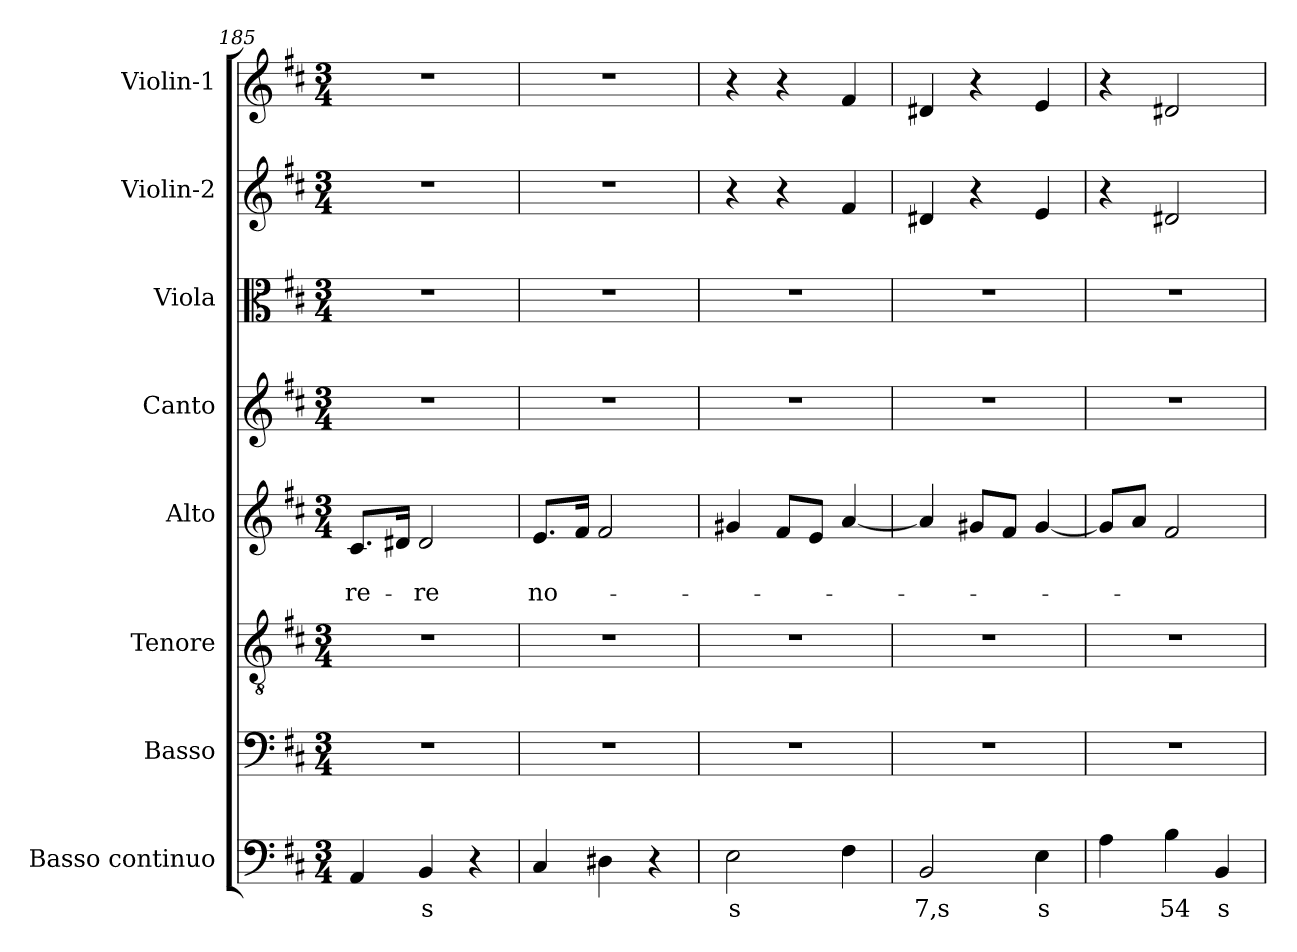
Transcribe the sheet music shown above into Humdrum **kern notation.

**kern	**text	**kern	**kern	**kern	**text	**text	**kern	**kern	**kern	**kern
*part8	*part8	*part7	*part6	*part5	*part5	*part5	*part4	*part3	*part2	*part1
*staff8	*staff8	*staff7	*staff6	*staff5	*staff5	*staff5	*staff4	*staff3	*staff2	*staff1
*I"Basso continuo	*	*I"Basso	*I"Tenore	*I"Alto	*	*	*I"Canto	*I"Viola	*I"Violin-2	*I"Violin-1
*I'BC	*	*I'B	*I'T	*I'A	*	*	*I'C	*I'Va	*I'V2	*I'V1
*clefF4	*	*clefF4	*clefGv2	*clefG2	*	*	*clefG2	*clefC3	*clefG2	*clefG2
*k[f#c#]	*	*k[f#c#]	*k[f#c#]	*k[f#c#]	*	*	*k[f#c#]	*k[f#c#]	*k[f#c#]	*k[f#c#]
*D:	*	*D:	*D:	*D:	*	*	*D:	*D:	*D:	*D:
*M3/4	*	*M3/4	*M3/4	*M3/4	*	*	*M3/4	*M3/4	*M3/4	*M3/4
=185	=185	=185	=185	=185	=185	=185	=185	=185	=185	=185
!	!	!	!	!	!	!LO:LY:b	!	!	!	!
4AA/	.	2.r	2.r	8.c#/L	.	-re-	2.r	2.r	2.r	2.r
.	.	.	.	16d#X/Jk	.	.	.	.	.	.
!	!LO:LY:b	!	!	!	!	!LO:LY:b	!	!	!	!
4BB/	s	.	.	2d#/	.	-re	.	.	.	.
4r	.	.	.	.	.	.	.	.	.	.
=186	=186	=186	=186	=186	=186	=186	=186	=186	=186	=186
!	!	!	!	!	!	!LO:LY:b	!	!	!	!
4C#/	.	2.r	2.r	8.e/L	.	no-	2.r	2.r	2.r	2.r
.	.	.	.	16f#/Jk	.	.	.	.	.	.
4D#X\	.	.	.	2f#/	.	.	.	.	.	.
4r	.	.	.	.	.	.	.	.	.	.
!!LO:PB:g=z
=187	=187	=187	=187	=187	=187	=187	=187	=187	=187	=187
!	!LO:LY:b	!	!	!	!	!	!	!	!	!
2E\	s	2.r	2.r	4g#X/	.	.	2.r	2.r	4r	4r
.	.	.	.	8f#/L	.	.	.	.	4r	4r
.	.	.	.	8e/J	.	.	.	.	.	.
4F#\	.	.	.	[4a/	.	.	.	.	4f#/	4f#/
=188	=188	=188	=188	=188	=188	=188	=188	=188	=188	=188
!	!LO:LY:b	!	!	!	!	!	!	!	!	!
2BB/	7,s	2.r	2.r	4a/]	.	.	2.r	2.r	4d#X/	4d#X/
.	.	.	.	8g#X/L	.	.	.	.	4r	4r
.	.	.	.	8f#/J	.	.	.	.	.	.
!	!LO:LY:b	!	!	!	!	!	!	!	!	!
4E\	s	.	.	[4g#/	.	.	.	.	4e/	4e/
=189	=189	=189	=189	=189	=189	=189	=189	=189	=189	=189
4A\	.	2.r	2.r	8g#/L]	.	.	2.r	2.r	4r	4r
.	.	.	.	8a/J	.	.	.	.	.	.
!	!LO:LY:b	!	!	!	!	!	!	!	!	!
4B\	54	.	.	2f#/	.	.	.	.	2d#X/	2d#X/
!	!LO:LY:b	!	!	!	!	!	!	!	!	!
4BB/	s	.	.	.	.	.	.	.	.	.
=	=	=	=	=	=	=	=	=	=	=
*-	*-	*-	*-	*-	*-	*-	*-	*-	*-	*-
